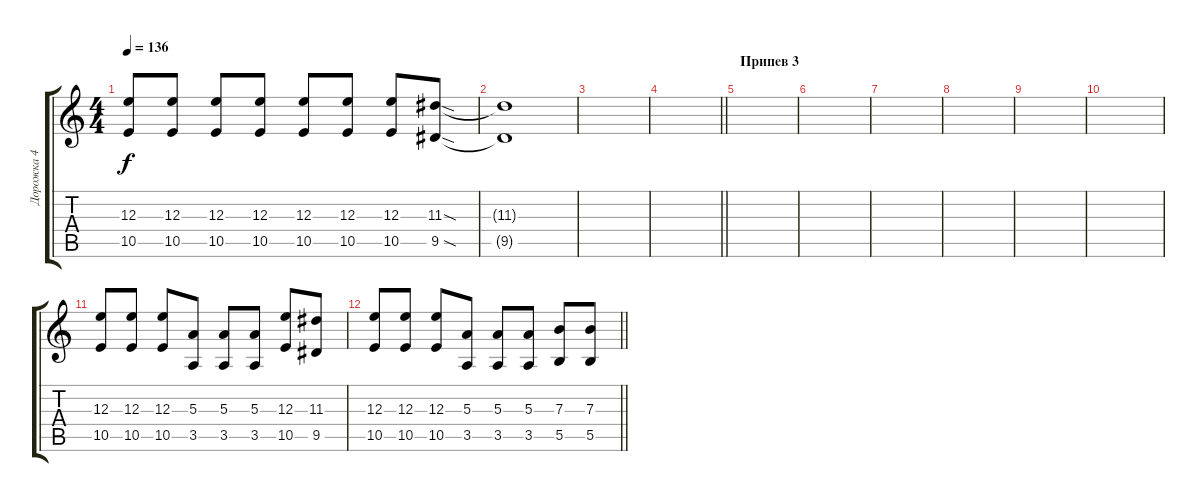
\track ("Дорожка 4" "Дорожка 4") {instrument electricguitarclean}
\staff {score tabs}
\tuning (Db4 Ab3 E3 B2 Gb2 B1) {hide}
\ts (4 4)
\tempo 136
\clef g2
\ks c
(12.3 10.5).8{dy f} (12.3 10.5).8 (12.3 10.5).8 (12.3 10.5).8 (12.3 10.5).8 (12.3 10.5).8 (12.3 10.5).8 (11.3{sod} 9.5{sod}).8 |
(11.3{t} 9.5{t}).1 |
|
\barLineRight lightlight
|
\section ("" "Припев 3")
|
|
|
|
|
|
(12.3 10.5).8 (12.3 10.5).8 (12.3 10.5).8 (5.3 3.5).8 (5.3 3.5).8 (5.3 3.5).8 (12.3 10.5).8 (11.3 9.5).8 |
\barLineRight lightlight
(12.3 10.5).8 (12.3 10.5).8 (12.3 10.5).8 (5.3 3.5).8 (5.3 3.5).8 (5.3 3.5).8 (7.3 5.5).8 (7.3 5.5).8
